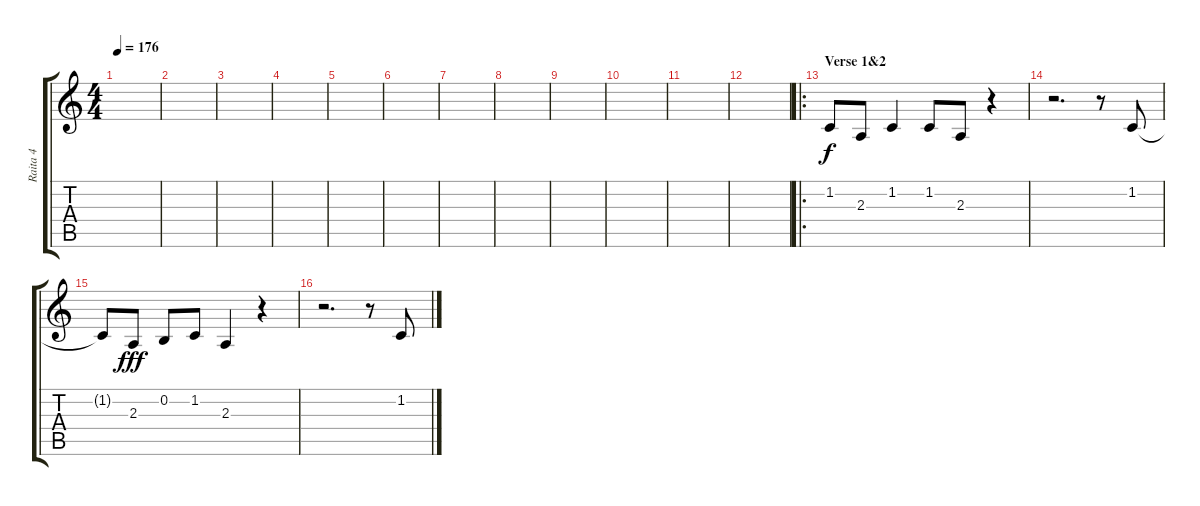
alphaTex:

\track ("Raita 4" "Raita 4") {instrument tenorsax}
\staff {score tabs}
\tuning (E4 B3 G3 D3 A2 E2) {hide}
\ts (4 4)
\tempo 176
\clef g2
\ks c
|
|
|
|
|
|
|
|
|
|
|
|
\ro
\section ("" "Verse 1&2")
1.2.8 2.3.8 1.2.4 1.2.8 2.3.8 r.4 |
r.2{d} r.8 1.2.8 |
1.2{t}.8{dy f} 2.3.8{dy fff} 0.2.8 1.2.8 2.3.4 r.4 |
r.2{d} r.8 1.2.8
